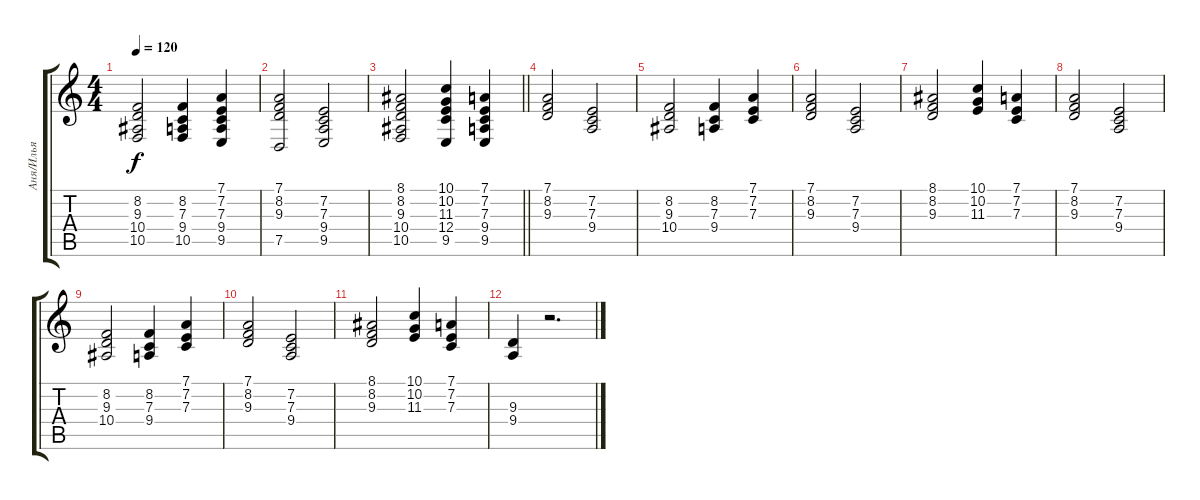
\track ("Аня/Илья" "Аня/Илья") {instrument choiraahs}
\staff {score tabs}
\tuning (D4 A3 F3 C3 G2 D2) {hide}
\ts (4 4)
\tempo 120
\clef g2
\ks c
(8.2 9.3 10.4 10.5).2{dy f} (8.2 7.3 9.4 10.5).4 (7.1 7.2 7.3 9.4 9.5).4 |
(7.1 8.2 9.3 7.5).2 (7.2 7.3 9.4 9.5).2 |
\barLineRight lightlight
(8.1 8.2 9.3 10.4 10.5).2 (10.1 10.2 11.3 12.4 9.5).4 (7.1 7.2 7.3 9.4 9.5).4 |
\section ("" "")
(7.1 8.2 9.3).2 (7.2 7.3 9.4).2 |
(8.2 9.3 10.4).2 (8.2 7.3 9.4).4 (7.1 7.2 7.3).4 |
(7.1 8.2 9.3).2 (7.2 7.3 9.4).2 |
(8.1 8.2 9.3).2 (10.1 10.2 11.3).4 (7.1 7.2 7.3).4 |
(7.1 8.2 9.3).2 (7.2 7.3 9.4).2 |
(8.2 9.3 10.4).2 (8.2 7.3 9.4).4 (7.1 7.2 7.3).4 |
(7.1 8.2 9.3).2 (7.2 7.3 9.4).2 |
(8.1 8.2 9.3).2 (10.1 10.2 11.3).4 (7.1 7.2 7.3).4 |
(9.3 9.4).4 r.2{d}
